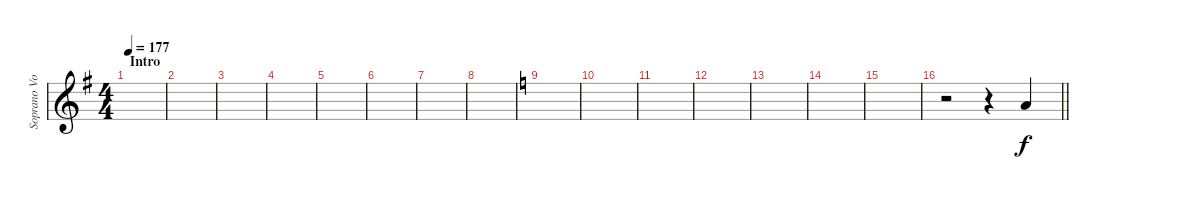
\track ("Soprano Voice" "Soprano Vo") {instrument violin}
\staff {score}
\tuning (E4 B3 G3 D3 A2 E2 B1) {hide}
\ts (4 4)
\section ("" "Intro")
\tempo 177
\clef g2
\ks eminor
|
|
|
|
|
|
|
|
\ks c
|
|
|
|
|
|
|
\barLineRight lightlight
r.2 r.4 5.1.4
